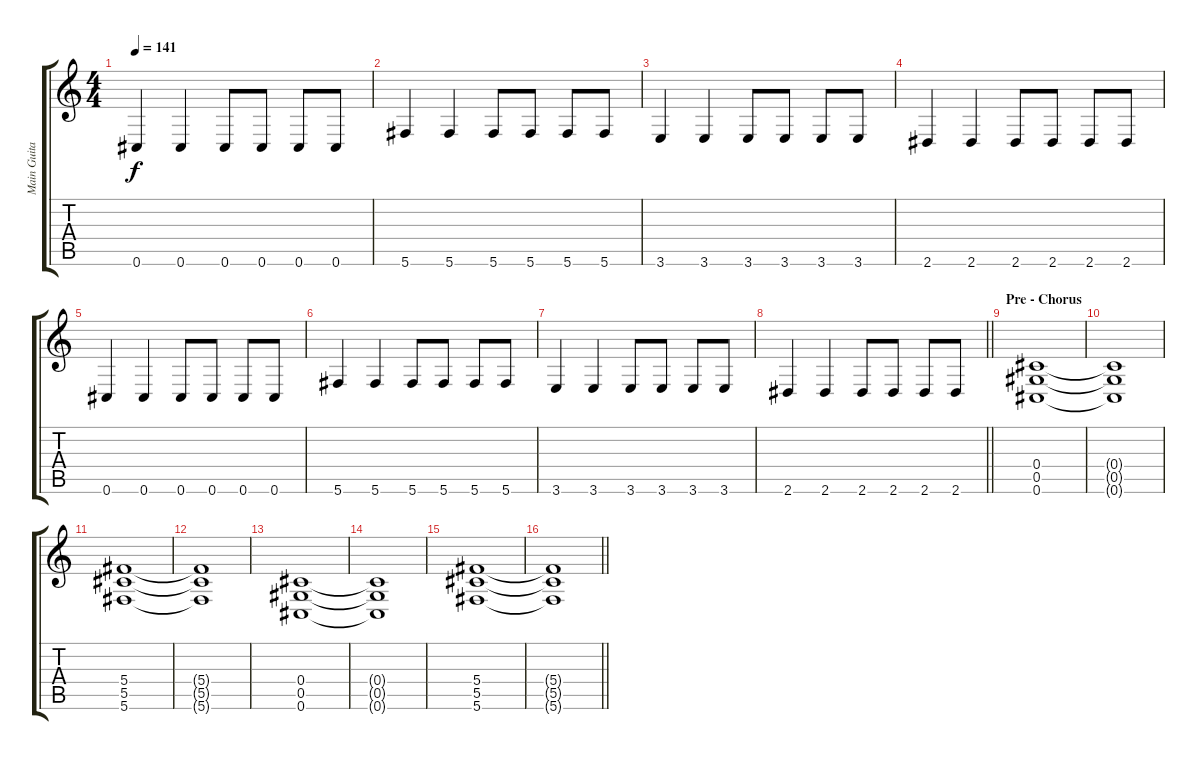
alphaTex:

\track ("Main Guitar" "Main Guita") {instrument distortionguitar}
\staff {score tabs}
\tuning (Eb4 Bb3 Gb3 Db3 Ab2 Db2) {hide}
\ts (4 4)
\tempo 141
\clef g2
\ks c
0.6.4{dy f} 0.6.4 0.6.8 0.6.8 0.6.8 0.6.8 |
5.6.4 5.6.4 5.6.8 5.6.8 5.6.8 5.6.8 |
3.6.4 3.6.4 3.6.8 3.6.8 3.6.8 3.6.8 |
2.6.4 2.6.4 2.6.8 2.6.8 2.6.8 2.6.8 |
0.6.4 0.6.4 0.6.8 0.6.8 0.6.8 0.6.8 |
5.6.4 5.6.4 5.6.8 5.6.8 5.6.8 5.6.8 |
3.6.4 3.6.4 3.6.8 3.6.8 3.6.8 3.6.8 |
\barLineRight lightlight
2.6.4 2.6.4 2.6.8 2.6.8 2.6.8 2.6.8 |
\section ("" "Pre - Chorus")
(0.4 0.5 0.6).1 |
(0.4{t} 0.5{t} 0.6{t}).1 |
(5.4 5.5 5.6).1 |
(5.4{t} 5.5{t} 5.6{t}).1 |
(0.4 0.5 0.6).1 |
(0.4{t} 0.5{t} 0.6{t}).1 |
(5.4 5.5 5.6).1 |
\barLineRight lightlight
(5.4{t} 5.5{t} 5.6{t}).1
